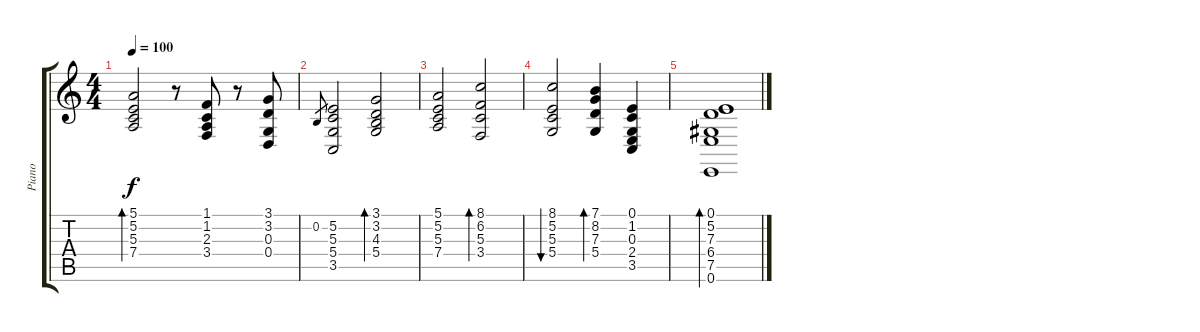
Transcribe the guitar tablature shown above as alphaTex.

\track ("Piano" "Piano") {instrument acousticgrandpiano}
\staff {score tabs}
\tuning (E4 B3 G3 D3 A2 E2) {hide}
\ts (4 4)
\tempo 100
\clef g2
\ks c
(5.1 5.2 5.3 7.4).2{bd 60 dy f} r.8 (1.1 1.2 2.3 3.4).8 r.8 (3.1 3.2 0.3 0.4).8 |
0.2.8{gr} (5.2 5.3 5.4 3.5).2 (3.1 3.2 4.3 5.4).2{bd 120} |
(5.1 5.2 5.3 7.4).2 (8.1 6.2 5.3 3.4).2{bd 60} |
(8.1 5.2 5.3 5.4).2{bu 60} (7.1 8.2 7.3 5.4).4{bd 60} (0.1 1.2 0.3 2.4 3.5).4 |
(0.1 5.2 7.3 6.4 7.5 0.6).1{bd 60}
